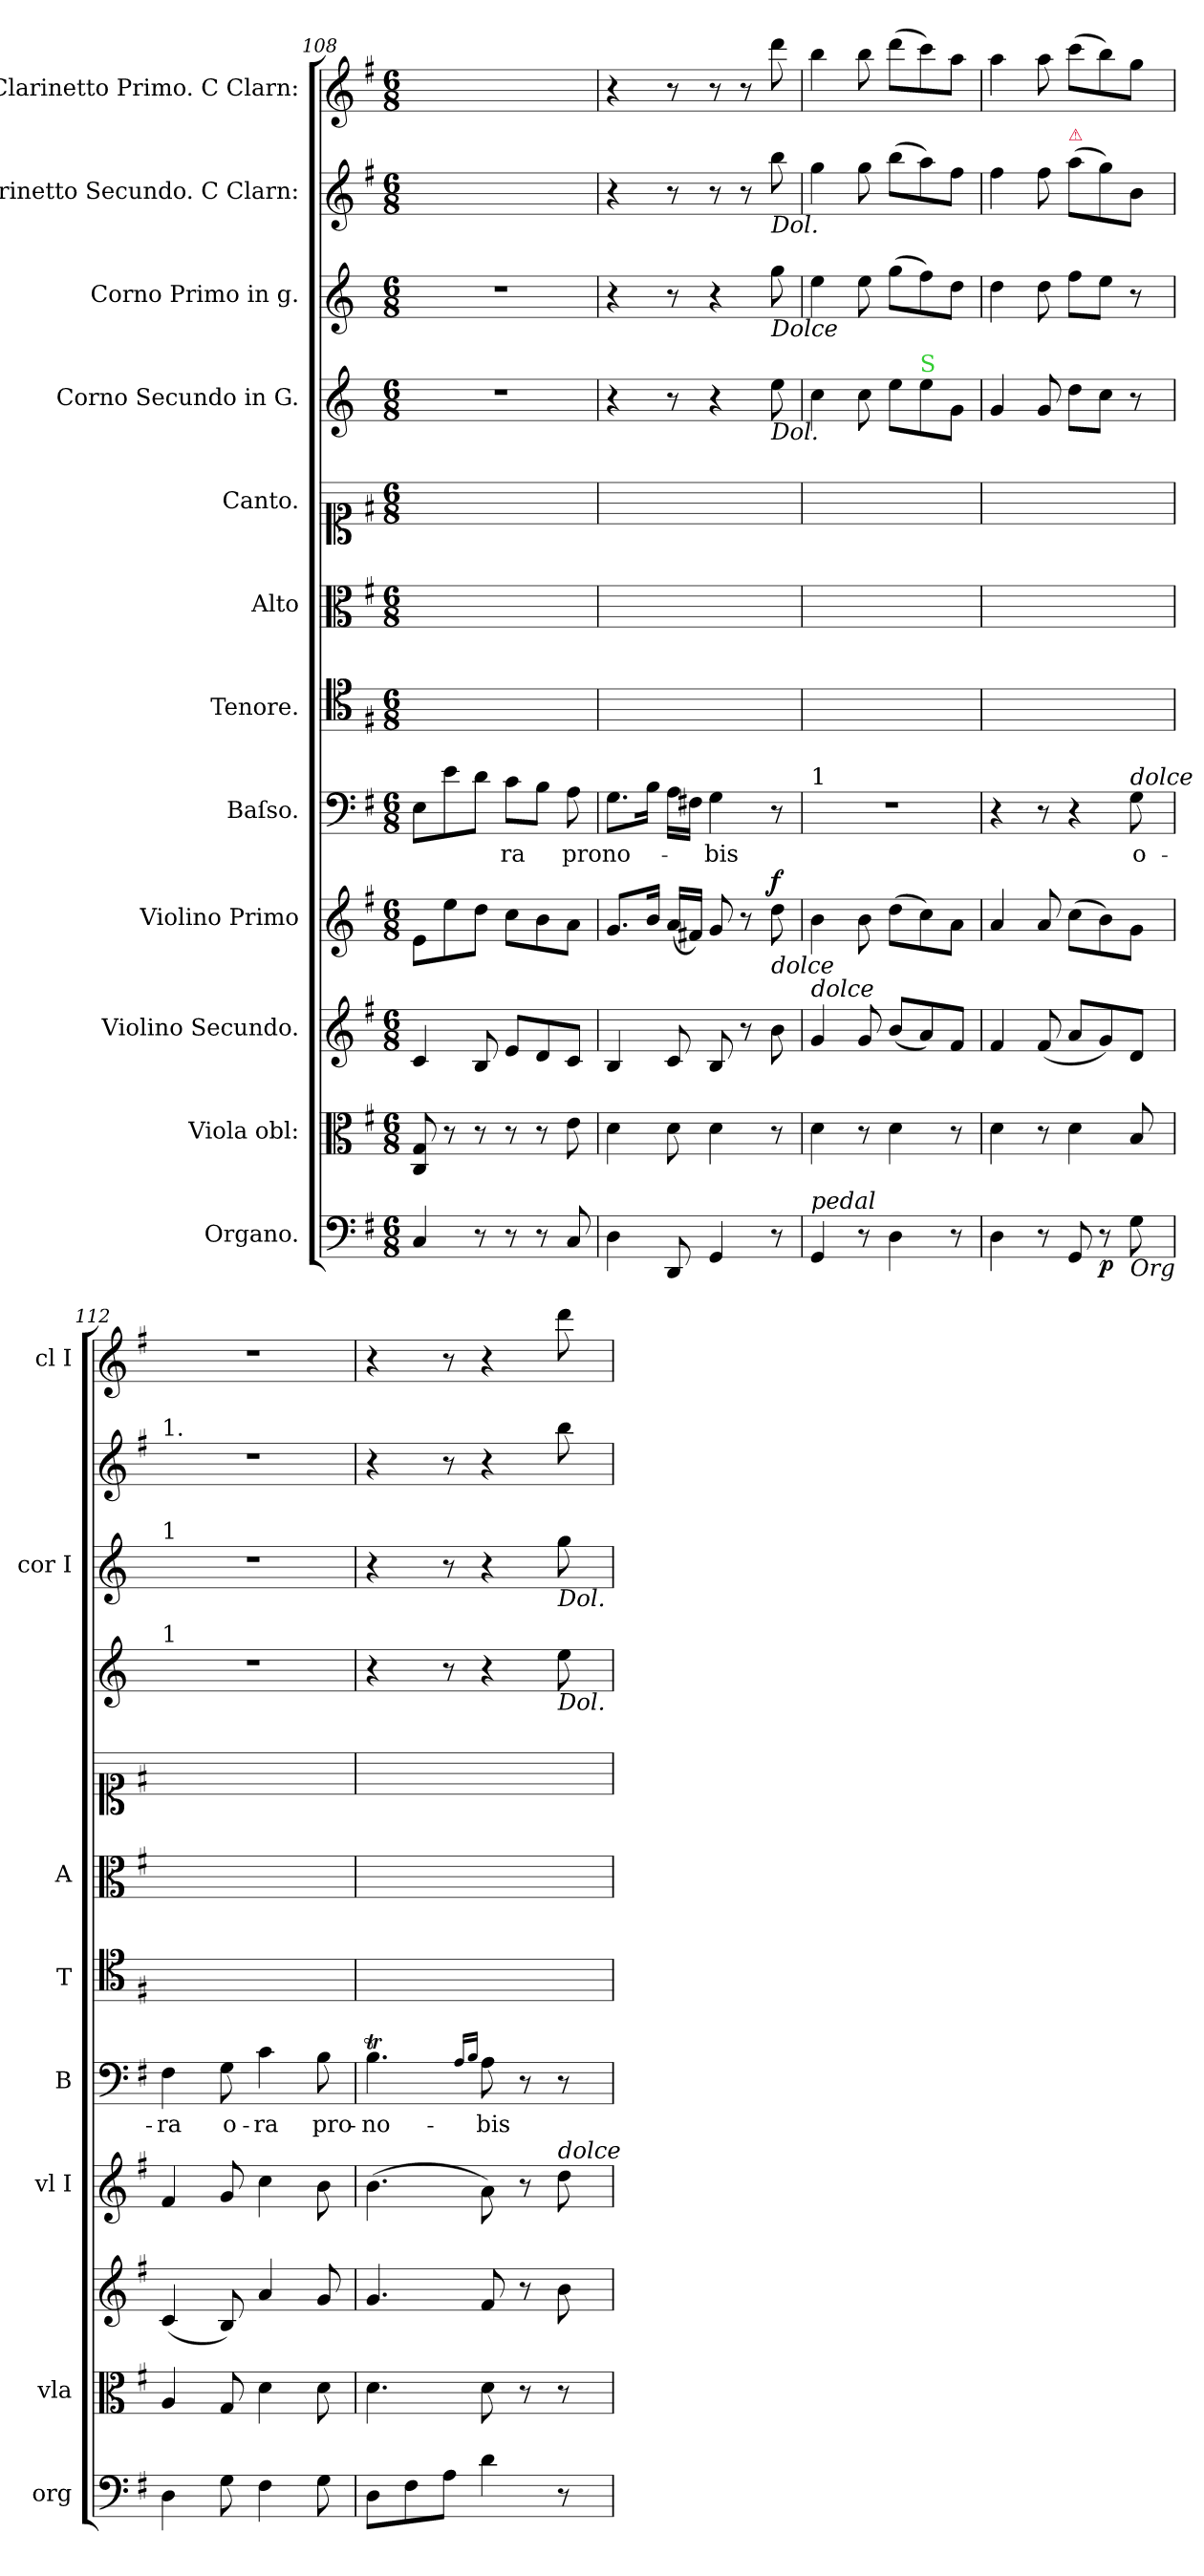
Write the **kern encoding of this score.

**kern	**dynam	**kern	**kern	**dynam	**kern	**dynam	**kern	**text	**kern	**kern	**kern	**kern	**kern	**kern	**kern
*part12	*part12	*part11	*part10	*part10	*part9	*part9	*part8	*part8	*part7	*part6	*part5	*part4	*part3	*part2	*part1
*staff12	*staff12	*staff11	*staff10	*staff10	*staff9	*staff9	*staff8	*staff8	*staff7	*staff6	*staff5	*staff4	*staff3	*staff2	*staff1
*I"Organo.	*	*I"Viola obl:	*I"Violino Secundo.	*	*I"Violino Primo	*	*I"Baſso.	*	*I"Tenore.	*I"Alto	*I"Canto.	*I"Corno Secundo in G.	*I"Corno Primo in g.	*I"Clarinetto Secundo. C Clarn:	*I"Clarinetto Primo. C Clarn:
*I'org	*	*I'vla	*	*	*I'vl I	*	*I'B	*	*I'T	*I'A	*	*	*I'cor I	*	*I'cl I
*clefF4	*	*clefC3	*clefG2	*	*clefG2	*	*clefF4	*	*clefC4	*clefC3	*clefC1	*clefG2	*clefG2	*clefG2	*clefG2
*	*	*	*	*	*	*	*	*	*	*	*	*ITrd3c5	*ITrd3c5	*	*
*k[f#]	*	*k[f#]	*k[f#]	*	*k[f#]	*	*k[f#]	*	*k[f#]	*k[f#]	*k[f#]	*k[f#]	*k[f#]	*k[f#]	*k[f#]
*G:	*	*G:	*G:	*	*G:	*	*G:	*	*G:	*G:	*G:	*G:	*G:	*G:	*G:
*M6/8	*	*M6/8	*M6/8	*	*M6/8	*	*M6/8	*	*M6/8	*M6/8	*M6/8	*M6/8	*M6/8	*M6/8	*M6/8
=108	=108	=108	=108	=108	=108	=108	=108	=108	=108	=108	=108	=108	=108	=108	=108
4C/	.	8C/ 8G/	4c/	.	8e/L	.	8E\L	.	2.ryy	2.ryy	2.ryy	2.r	2.r	2.ryy	2.ryy
.	.	8r	.	.	8ee\	.	8e\	.	.	.	.	.	.	.	.
8r	.	8r	8B/	.	8dd\J	.	8d\J	.	.	.	.	.	.	.	.
8r	.	8r	8e/L	.	8cc\L	.	8c\L	-ra	.	.	.	.	.	.	.
8r	.	8r	8d/	.	8b\	.	8B\J	.	.	.	.	.	.	.	.
8C/	.	8e\	8c/J	.	8a\J	.	8A\	pro	.	.	.	.	.	.	.
=109	=109	=109	=109	=109	=109	=109	=109	=109	=109	=109	=109	=109	=109	=109	=109
4D\	.	4d\	4B/	.	8.g/L	.	8.G\L	no-	2.ryy	2.ryy	2.ryy	4r	4r	4r	4r
.	.	.	.	.	16b/Jk	.	16B\Jk	.	.	.	.	.	.	.	.
8DD/	.	8d\	8c/	.	(16a/LL	.	16A\LL	.	.	.	.	8r	8r	8r	8r
.	.	.	.	.	16f#X/JJ)	.	16F#X\JJ	.	.	.	.	.	.	.	.
4GG/	.	4d\	8B/	.	8g/	.	4G\	-bis	.	.	.	4r	4r	8r	8r
.	.	.	8r	.	8r	.	.	.	.	.	.	.	.	8r	8r
!	!	!	!	!	!	!	!	!	!	!	!	!	!	!LO:TX:b:i:t=Dol.	!
!	!	!	!	!	!	!	!	!	!	!	!	!	!LO:TX:b:i:t=Dolce	!	!
!	!	!	!	!	!	!	!	!	!	!	!	!LO:TX:b:i:t=Dol.	!	!	!
!	!	!	!	!	!LO:TX:b:i:t=dolce	!	!	!	!	!	!	!	!	!	!
!	!	!	!	!	!	!LO:DY:a	!	!	!	!	!	!	!	!	!
8r	.	8r	8b\	.	8dd\	f	8r	.	.	.	.	8b\	8dd\	8bb\	8ddd\
=110	=110	=110	=110	=110	=110	=110	=110	=110	=110	=110	=110	=110	=110	=110	=110
!	!	!	!	!	!	!	!LO:TX:a:t=1	!	!	!	!	!	!	!	!
!	!	!	!LO:TX:a:i:t=dolce	!	!	!	!	!	!	!	!	!	!	!	!
!LO:TX:a:i:t=pedal	!	!	!	!	!	!	!	!	!	!	!	!	!	!	!
4GG/	.	4d\	4g/	.	4b\	.	2.r	.	2.ryy	2.ryy	2.ryy	4g\	4b\	4gg\	4bb\
8r	.	8r	8g/	.	8b\	.	.	.	.	.	.	8g\	8b\	8gg\	8bb\
4D\	.	4d\	(8b/L	.	(8dd\L	.	.	.	.	.	.	8b\L	(8dd\L	(8bb\L	(8ddd\L
!	!	!	!	!	!	!	!	!	!	!	!	!LO:TX:a:color=limegreen:t=S	!	!	!
.	.	.	8a/)	.	8cc\)	.	.	.	.	.	.	8b\	8cc\)	8aa\)	8ccc\)
8r	.	8r	8f#/J	.	8a\J	.	.	.	.	.	.	8d/J	8a\J	8ff#\J	8aa\J
=111	=111	=111	=111	=111	=111	=111	=111	=111	=111	=111	=111	=111	=111	=111	=111
4D\	.	4d\	4f#/	.	4a/	.	4r	.	2.ryy	2.ryy	2.ryy	4d/	4a\	4ff#\	4aa\
8r	.	8r	(8f#/	.	8a/	.	8r	.	.	.	.	8d/	8a\	8ff#\	8aa\
!	!	!	!	!	!	!	!	!	!	!	!	!	!	!LO:TX:a:color=crimson:t=⚠	!
8GG/	.	4d\	8a/L	.	(8cc\L	.	4r	.	.	.	.	8a\L	8cc\L	(8aa\L	(8ccc\L
!	!LO:DY:b	!	!	!	!	!	!	!	!	!	!	!	!	!	!
8r	p	.	8g/)	.	8b\)	.	.	.	.	.	.	8g\J	8b\J	8gg\)	8bb\)
!	!	!	!	!	!	!	!LO:TX:a:i:t=dolce	!	!	!	!	!	!	!	!
!LO:TX:b:i:t=Org	!	!	!	!	!	!	!	!	!	!	!	!	!	!	!
8G\	.	8B/	8d/J	.	8g\J	.	8G\	o-	.	.	.	8r	8r	8b/J	8gg\J
=112	=112	=112	=112	=112	=112	=112	=112	=112	=112	=112	=112	=112	=112	=112	=112
!	!	!	!	!	!	!	!	!	!	!	!	!	!	!LO:TX:a:t=1.	!
!	!	!	!	!	!	!	!	!	!	!	!	!	!LO:TX:a:t=1	!	!
!	!	!	!	!	!	!	!	!	!	!	!	!LO:TX:a:t=1	!	!	!
!	!	!	!	!LO:DY:a	!	!LO:DY:b	!	!	!	!	!	!	!	!	!
4D\	.	4A/	(4c/	pia	4f#/	piano	4F#\	-ra	2.ryy	2.ryy	2.ryy	2.r	2.r	2.r	2.r
!	!	!	!	!	!	!	!	!LO:LY:i	!	!	!	!	!	!	!
8G\	.	8G/	8B/)	.	8g/	.	8G\	o-	.	.	.	.	.	.	.
!	!	!	!	!	!	!	!	!LO:LY:i	!	!	!	!	!	!	!
4F#\	.	4d\	4a/	.	4cc\	.	4c\	-ra	.	.	.	.	.	.	.
8G\	.	8d\	8g/	.	8b\	.	8B\	pro-	.	.	.	.	.	.	.
=113	=113	=113	=113	=113	=113	=113	=113	=113	=113	=113	=113	=113	=113	=113	=113
8D\L	.	4.d\	4.g/	.	(4.b\	.	4.Bt\	-no-	2.ryy	2.ryy	2.ryy	4r	4r	4r	4r
8F#\	.	.	.	.	.	.	.	.	.	.	.	.	.	.	.
8A\J	.	.	.	.	.	.	.	.	.	.	.	8r	8r	8r	8r
.	.	.	.	.	.	.	16qqA/LL	.	.	.	.	.	.	.	.
.	.	.	.	.	.	.	16qqB/JJ	.	.	.	.	.	.	.	.
4d\	.	8d\	8f#/	.	8a\)	.	8A\	-bis	.	.	.	4r	4r	4r	4r
.	.	8r	8r	.	8r	.	8r	.	.	.	.	.	.	.	.
!	!	!	!	!	!	!	!	!	!	!	!	!	!LO:TX:b:i:t=Dol.	!	!
!	!	!	!	!	!	!	!	!	!	!	!	!LO:TX:b:i:t=Dol.	!	!	!
!	!	!	!	!	!LO:TX:a:i:t=dolce	!	!	!	!	!	!	!	!	!	!
8r	.	8r	8b\	.	8dd\	.	8r	.	.	.	.	8b\	8dd\	8bb\	8ddd\
=	=	=	=	=	=	=	=	=	=	=	=	=	=	=	=
*-	*-	*-	*-	*-	*-	*-	*-	*-	*-	*-	*-	*-	*-	*-	*-
